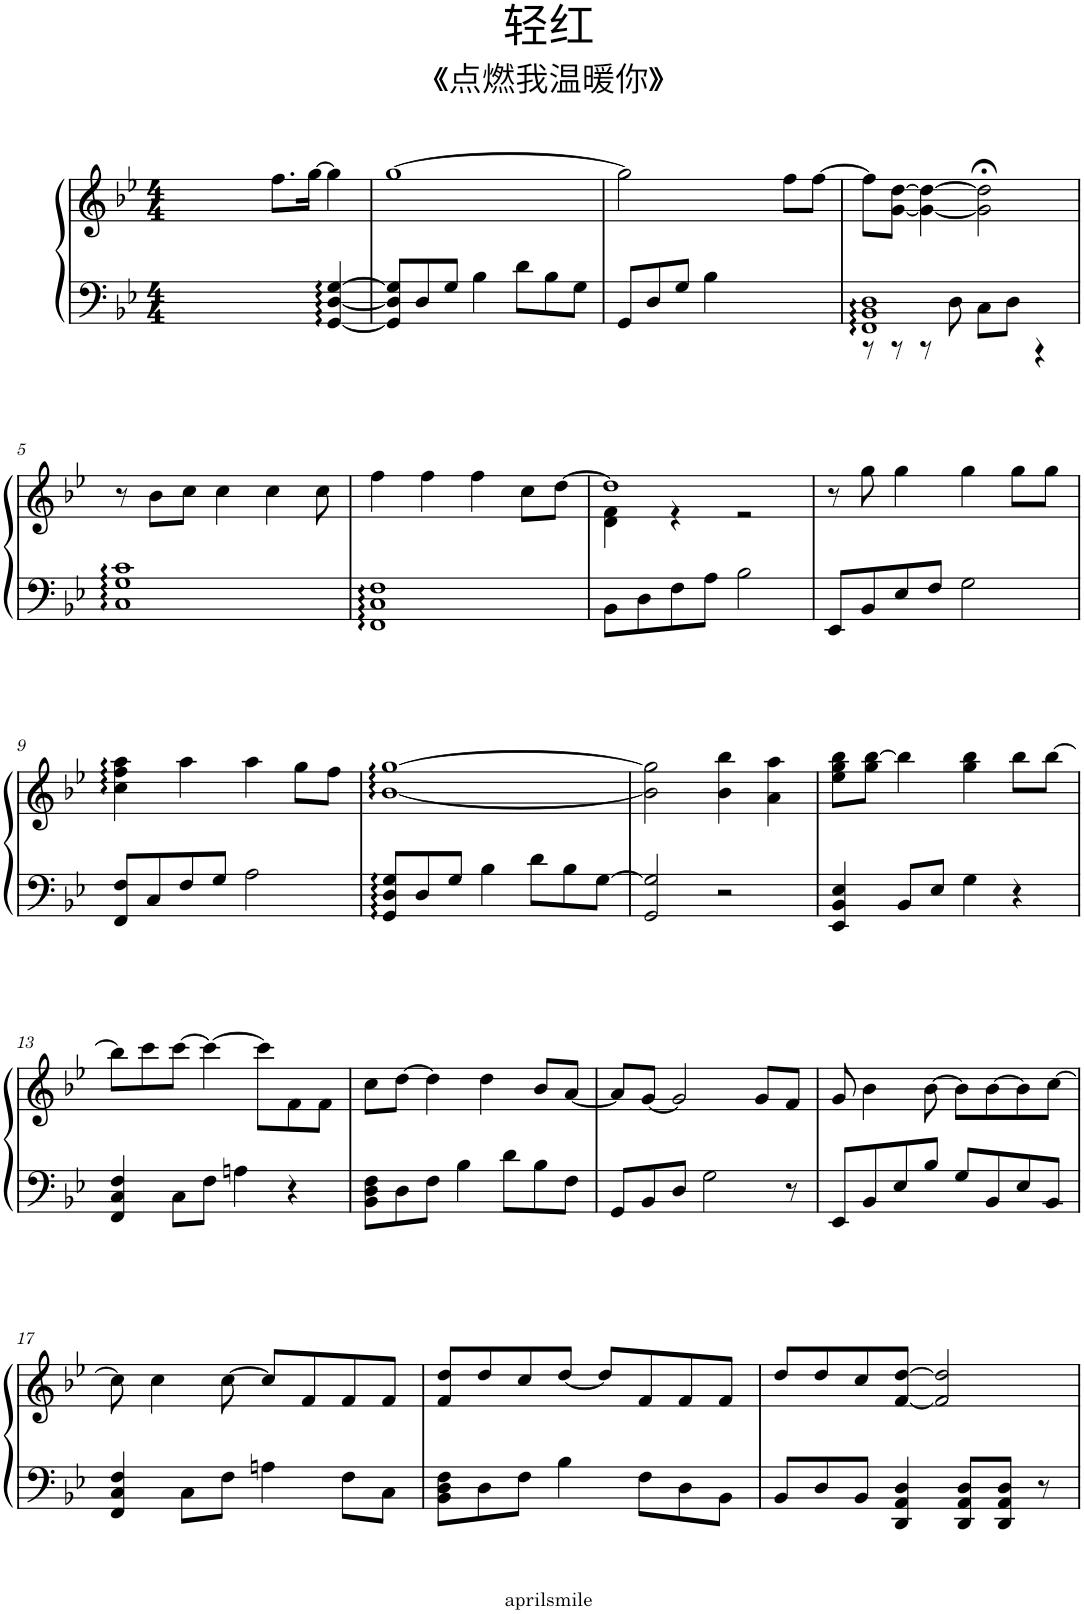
**kern	**kern
*part1	*part1
*staff2	*staff1
*I"Piano	*
*I'Pno.	*
*clefF4	*clefG2
*k[b-e-]	*k[b-e-]
*M4/4	*M4/4
=1	=1
2ryy	4ryy
.	4ryy
4ryy	8.ff\L
.	[16gg\Jk
[4GG/:: [4D/:: [4G/::	4gg\]
=2	=2
8GG/] 8D/] 8G/]L	[1gg
8D/	.
8G/J	.
4B-\	.
8d\L	.
8B-\	.
8G\J	.
=3	=3
8GG/L	2gg\]
8D/	.
8G/J	.
4B-\	.
.	8ryy
8ryy	8ryy
4ryy	8ff\L
.	[8ff\J
=4	=4
*^	*
1FF:: 1BB-:: 1D::	8r	8ff\L]
.	8r	[8g\ [8dd\J
.	8r	4g\_ 4dd\_
.	8D\	.
.	8C\L	2g\];< 2dd\];<
.	8D\J	.
.	4r	.
*v	*v	*
!!LO:LB:g=z
=5	=5
1C:: 1G:: 1c::	8r
.	8b-\L
.	8cc\J
.	4cc\
.	4cc\
.	8cc\
=6	=6
1FF:: 1C:: 1F::	4ff\
.	4ff\
.	4ff\
.	8cc\L
.	[8dd\J
=7	=7
*	*^
8BB-\L	1dd]	4d\ 4f\
8D\	.	.
8F\	.	4r
8A\J	.	.
2B-\	.	2r
*	*v	*v
=8	=8
8EE-/L	8r
8BB-/	8gg\
8E-/	4gg\
8F/J	.
2G\	4gg\
.	8gg\L
.	8gg\J
!!LO:LB:g=z
=9	=9
8FF/ 8F/L	4cc\:: 4ff\:: 4aa\::
8C/	.
8F/	4aa\
8G/J	.
2A\	4aa\
.	8gg\L
.	8ff\J
=10	=10
8GG/: 8D/: 8G/:L	[1b-:: [1gg::
8D/	.
8G/J	.
4B-\	.
8d\L	.
8B-\	.
[8G\J	.
=11	=11
2GG/ 2G/]	2b-\] 2gg\]
2r	4b-\ 4bb-\
.	4a\ 4aa\
=12	=12
4EE-/ 4BB-/ 4E-/	8ee-\ 8gg\ 8bb-\L
.	8gg\ [8bb-\J
8BB-/L	4bb-\]
8E-/J	.
4G\	4gg\ 4bb-\
4r	8bb-\L
.	[8bb-\J
!!LO:LB:g=z
=13	=13
4FF/ 4C/ 4F/	8bb-\L]
.	8ccc\
8C\L	[8ccc\J
8F\J	4ccc\_
4An\	.
.	8ccc\L]
4r	8f\
.	8f\J
=14	=14
8BB-\ 8D\ 8F\L	8cc\L
8D\	[8dd\J
8F\J	4dd\]
4B-\	.
.	4dd\
8d\L	.
8B-\	8b-/L
8F\J	[8a/J
=15	=15
8GG/L	8a/L]
8BB-/	[8g/J
8D/J	2g/]
2G\	.
.	8g/L
8r	8f/J
=16	=16
8EE-/L	8g/
8BB-/	4b-\
8E-/	.
8B-/J	[8b-\
8G/L	8b-\L]
8BB-/	[8b-\
8E-/	8b-\]
8EE-/J	[8cc\J
!!LO:LB:g=z
=17	=17
4FF/ 4C/ 4F/	8cc\]
.	4cc\
8C\L	.
8F\J	[8cc\
4An\	8cc/L]
.	8f/
8F\L	8f/
8C\J	8f/J
=18	=18
8BB-\ 8D\ 8F\L	8f/ 8dd/L
8D\	8dd/
8F\J	8cc/
4B-\	[8dd/J
.	8dd/L]
8F\L	8f/
8D\	8f/
8BB-\J	8f/J
=19	=19
8BB-/L	8dd/L
8D/	8dd/
8BB-/J	8cc/
4DD/ 4AA/ 4D/	[8f/ [8dd/J
.	2f/] 2dd/]
8DD/ 8AA/ 8D/L	.
8DD/ 8AA/ 8D/J	.
8r	.
=	=
*-	*-
